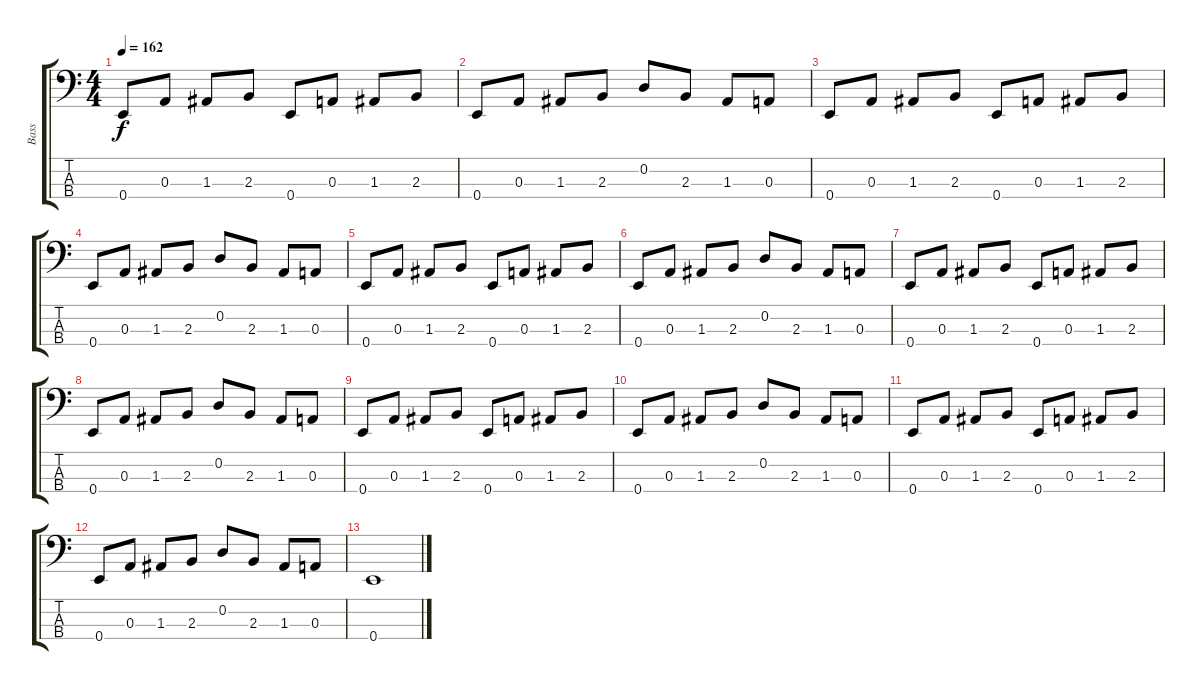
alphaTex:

\track ("Bass" "Bass") {instrument electricbassfinger}
\staff {score tabs}
\tuning (G2 D2 A1 E1) {hide}
\ts (4 4)
\tempo 162
\clef f4
\ks c
0.4.8{dy f} 0.3.8 1.3.8 2.3.8 0.4.8 0.3.8 1.3.8 2.3.8 |
0.4.8 0.3.8 1.3.8 2.3.8 0.2.8 2.3.8 1.3.8 0.3.8 |
0.4.8 0.3.8 1.3.8 2.3.8 0.4.8 0.3.8 1.3.8 2.3.8 |
0.4.8 0.3.8 1.3.8 2.3.8 0.2.8 2.3.8 1.3.8 0.3.8 |
0.4.8 0.3.8 1.3.8 2.3.8 0.4.8 0.3.8 1.3.8 2.3.8 |
0.4.8 0.3.8 1.3.8 2.3.8 0.2.8 2.3.8 1.3.8 0.3.8 |
0.4.8 0.3.8 1.3.8 2.3.8 0.4.8 0.3.8 1.3.8 2.3.8 |
0.4.8 0.3.8 1.3.8 2.3.8 0.2.8 2.3.8 1.3.8 0.3.8 |
0.4.8 0.3.8 1.3.8 2.3.8 0.4.8 0.3.8 1.3.8 2.3.8 |
0.4.8 0.3.8 1.3.8 2.3.8 0.2.8 2.3.8 1.3.8 0.3.8 |
0.4.8 0.3.8 1.3.8 2.3.8 0.4.8 0.3.8 1.3.8 2.3.8 |
0.4.8 0.3.8 1.3.8 2.3.8 0.2.8 2.3.8 1.3.8 0.3.8 |
0.4.1
